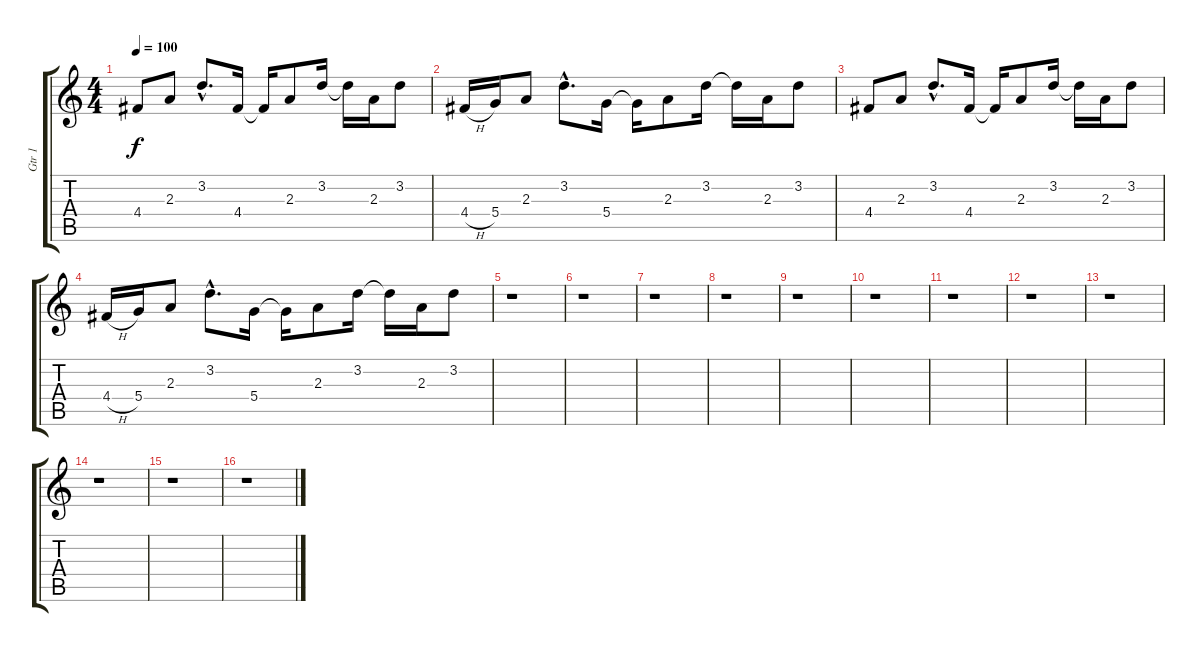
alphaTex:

\track ("Gtr 1" "Gtr 1") {instrument overdrivenguitar}
\staff {score tabs}
\tuning (E4 B3 G3 D3 A2 E2) {hide}
\ts (4 4)
\tempo 100
\clef g2
\ks c
4.4.8{dy f instrument overdrivenguitar} 2.3.8 3.2{hac}.8{d} 4.4.16 4.4{t}.16 2.3.8 3.2.16 3.2{t}.16 2.3.16 3.2.8 |
4.4{h}.16 5.4.16 2.3.8 3.2{hac}.8{d} 5.4.16 5.4{t}.16 2.3.8 3.2.16 3.2{t}.16 2.3.16 3.2.8 |
4.4.8 2.3.8 3.2{hac}.8{d} 4.4.16 4.4{t}.16 2.3.8 3.2.16 3.2{t}.16 2.3.16 3.2.8 |
4.4{h}.16 5.4.16 2.3.8 3.2{hac}.8{d} 5.4.16 5.4{t}.16 2.3.8 3.2.16 3.2{t}.16 2.3.16 3.2.8 |
r.1 |
r.1 |
r.1 |
r.1 |
r.1 |
r.1 |
r.1 |
r.1 |
r.1 |
r.1 |
r.1 |
r.1
